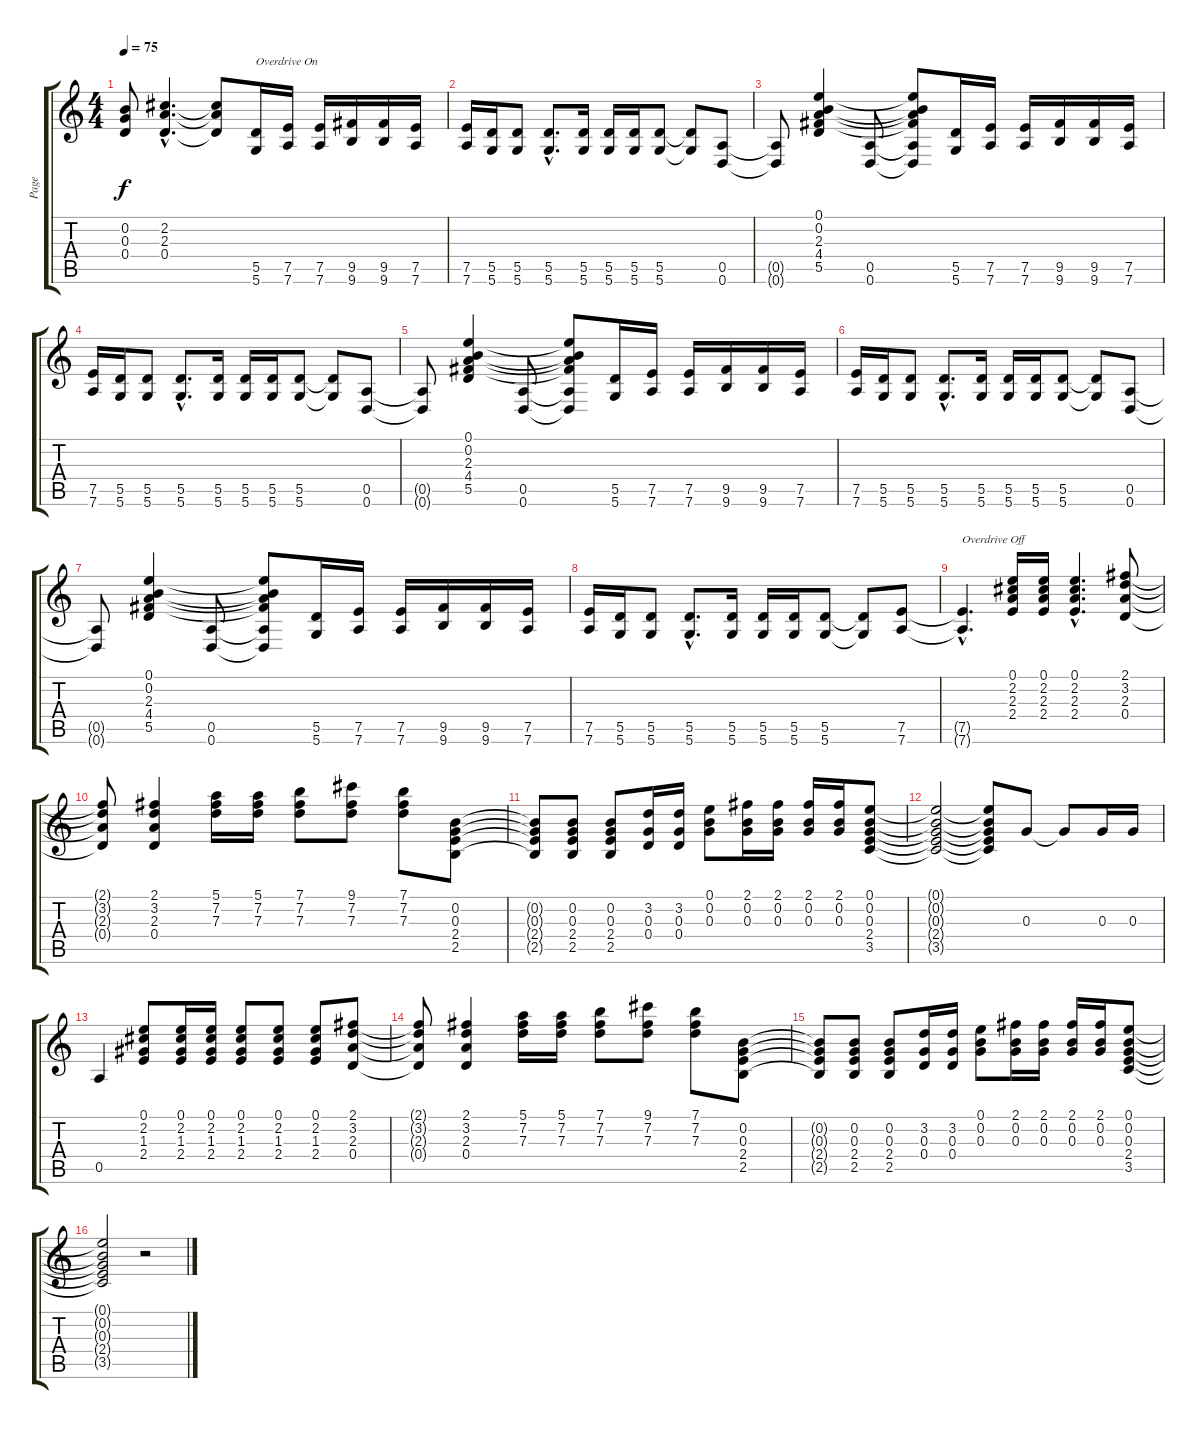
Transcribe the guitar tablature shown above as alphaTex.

\track ("Page" "Page") {instrument electricguitarjazz}
\staff {score tabs}
\tuning (E4 B3 G3 D3 A2 D2) {hide}
\ts (4 4)
\tempo 75
\clef g2
\ks c
(0.2{t} 0.3{t} 0.4{t}).8{dy f} (2.2{hac} 2.3{hac} 0.4{hac}).4{d} (2.2{t} 2.3{t} 0.4{t}).8 (5.5 5.6).16{txt "Overdrive On" instrument overdrivenguitar} (7.5 7.6).16 (7.5 7.6).16 (9.5 9.6).16 (9.5 9.6).16 (7.5 7.6).16 |
(7.5 7.6).16 (5.5 5.6).16 (5.5 5.6).8 (5.5{hac} 5.6{hac}).8{d} (5.5 5.6).16 (5.5 5.6).16 (5.5 5.6).16 (5.5 5.6).8 (5.5{t} 5.6{t}).8 (0.5 0.6).8 |
(0.5{t} 0.6{t}).8 (0.1 0.2 2.3 4.4 5.5).4 (0.5 0.6).8 (0.1{t} 0.2{t} 2.3{t} 4.4{t} 0.5{t} 0.6{t}).8 (5.5 5.6).16 (7.5 7.6).16 (7.5 7.6).16 (9.5 9.6).16 (9.5 9.6).16 (7.5 7.6).16 |
(7.5 7.6).16 (5.5 5.6).16 (5.5 5.6).8 (5.5{hac} 5.6{hac}).8{d} (5.5 5.6).16 (5.5 5.6).16 (5.5 5.6).16 (5.5 5.6).8 (5.5{t} 5.6{t}).8 (0.5 0.6).8 |
(0.5{t} 0.6{t}).8 (0.1 0.2 2.3 4.4 5.5).4 (0.5 0.6).8 (0.1{t} 0.2{t} 2.3{t} 4.4{t} 0.5{t} 0.6{t}).8 (5.5 5.6).16 (7.5 7.6).16 (7.5 7.6).16 (9.5 9.6).16 (9.5 9.6).16 (7.5 7.6).16 |
(7.5 7.6).16 (5.5 5.6).16 (5.5 5.6).8 (5.5{hac} 5.6{hac}).8{d} (5.5 5.6).16 (5.5 5.6).16 (5.5 5.6).16 (5.5 5.6).8 (5.5{t} 5.6{t}).8 (0.5 0.6).8 |
(0.5{t} 0.6{t}).8 (0.1 0.2 2.3 4.4 5.5).4 (0.5 0.6).8 (0.1{t} 0.2{t} 2.3{t} 4.4{t} 0.5{t} 0.6{t}).8 (5.5 5.6).16 (7.5 7.6).16 (7.5 7.6).16 (9.5 9.6).16 (9.5 9.6).16 (7.5 7.6).16 |
(7.5 7.6).16 (5.5 5.6).16 (5.5 5.6).8 (5.5{hac} 5.6{hac}).8{d} (5.5 5.6).16 (5.5 5.6).16 (5.5 5.6).16 (5.5 5.6).8 (5.5{t} 5.6{t}).8 (7.5 7.6).8 |
(7.5{hac t} 7.6{hac t}).4{d txt "Overdrive Off" instrument electricguitarjazz} (0.1 2.2 2.3 2.4).16 (0.1 2.2 2.3 2.4).16 (0.1{hac} 2.2{hac} 2.3{hac} 2.4{hac}).4{d} (2.1 3.2 2.3 0.4).8 |
(2.1{t} 3.2{t} 2.3{t} 0.4{t}).8 (2.1 3.2 2.3 0.4).4 (5.1 7.2 7.3).16 (5.1 7.2 7.3).16 (7.1 7.2 7.3).8 (9.1 7.2 7.3).8 (7.1 7.2 7.3).8 (0.2 0.3 2.4 2.5).8 |
(0.2{t} 0.3{t} 2.4{t} 2.5{t}).8 (0.2 0.3 2.4 2.5).8 (0.2 0.3 2.4 2.5).8 (3.2 0.3 0.4).16 (3.2 0.3 0.4).16 (0.1 0.2 0.3).8 (2.1 0.2 0.3).16 (2.1 0.2 0.3).16 (2.1 0.2 0.3).16 (2.1 0.2 0.3).16 (0.1 0.2 0.3 2.4 3.5).8 |
(0.1{t} 0.2{t} 0.3{t} 2.4{t} 3.5{t}).2 (0.1{t} 0.2{t} 0.3{t} 2.4{t} 3.5{t}).8 0.3.8 0.3{t}.8 0.3.16 0.3.16 |
0.5.4 (0.1 2.2 1.3 2.4).8 (0.1 2.2 1.3 2.4).16 (0.1 2.2 1.3 2.4).16 (0.1 2.2 1.3 2.4).8 (0.1 2.2 1.3 2.4).8 (0.1 2.2 1.3 2.4).8 (2.1 3.2 2.3 0.4).8 |
(2.1{t} 3.2{t} 2.3{t} 0.4{t}).8 (2.1 3.2 2.3 0.4).4 (5.1 7.2 7.3).16 (5.1 7.2 7.3).16 (7.1 7.2 7.3).8 (9.1 7.2 7.3).8 (7.1 7.2 7.3).8 (0.2 0.3 2.4 2.5).8 |
(0.2{t} 0.3{t} 2.4{t} 2.5{t}).8 (0.2 0.3 2.4 2.5).8 (0.2 0.3 2.4 2.5).8 (3.2 0.3 0.4).16 (3.2 0.3 0.4).16 (0.1 0.2 0.3).8 (2.1 0.2 0.3).16 (2.1 0.2 0.3).16 (2.1 0.2 0.3).16 (2.1 0.2 0.3).16 (0.1 0.2 0.3 2.4 3.5).8 |
(0.1{t} 0.2{t} 0.3{t} 2.4{t} 3.5{t}).2 r.2
